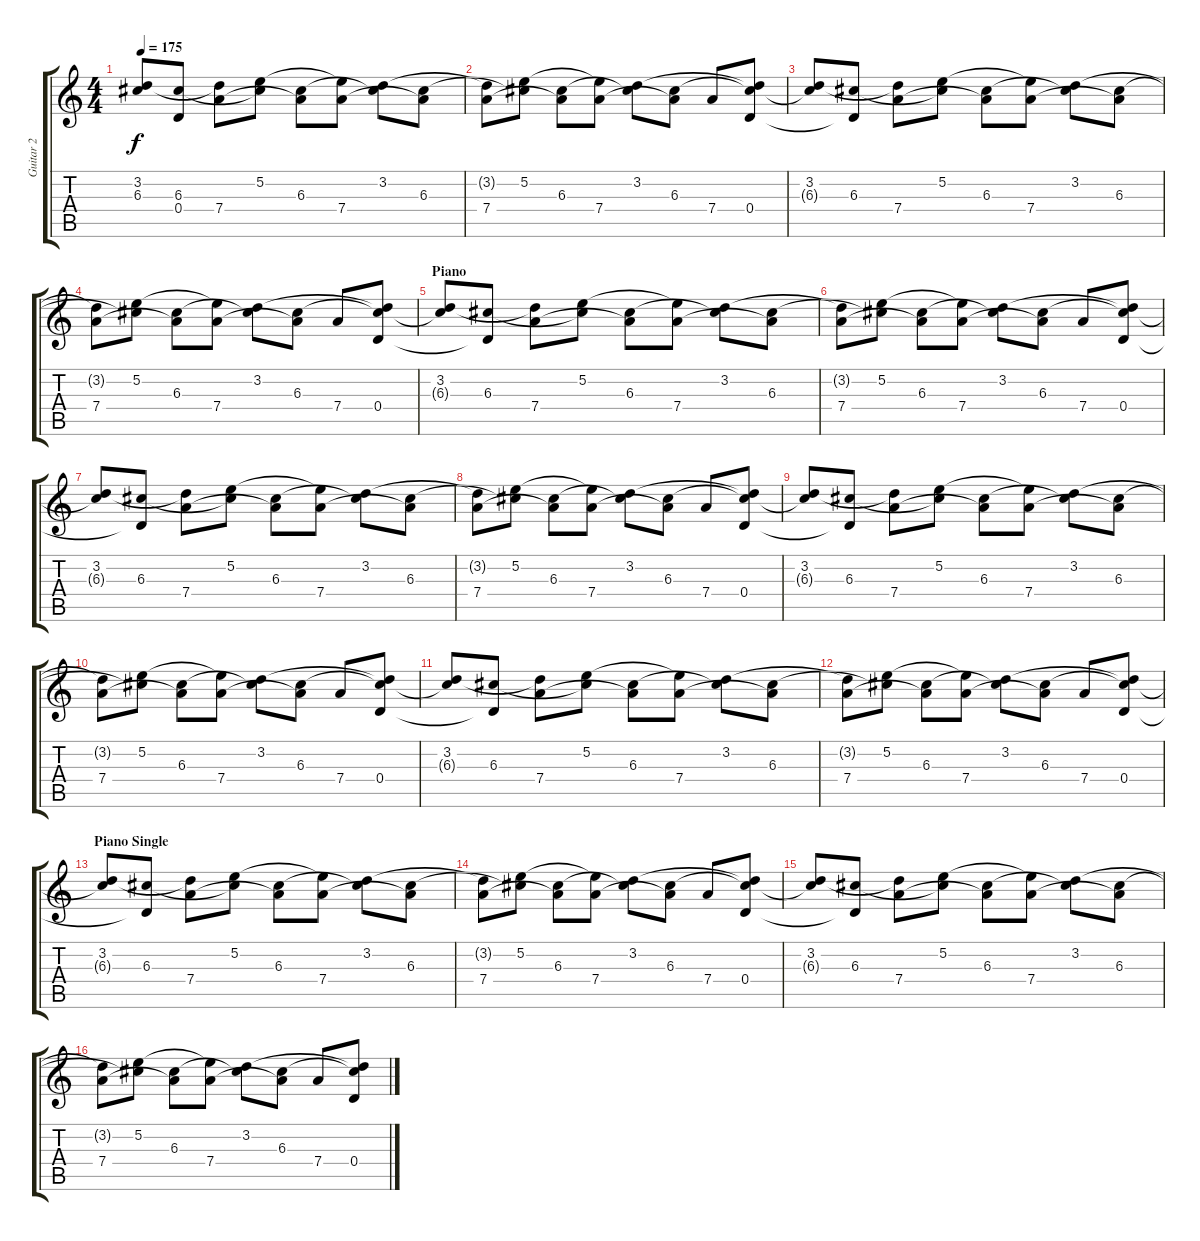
\track ("Guitar 2" "Guitar 2") {instrument acousticguitarsteel}
\staff {score tabs}
\tuning (E4 B3 G3 D3 A2 E2) {hide}
\ts (4 4)
\tempo 175
\clef g2
\ks c
(3.2 6.3{t}).8{dy f} (6.3 0.4{t}).8 (3.2{t} 7.4).8 (5.2 6.3{t}).8 (6.3 7.4{t}).8 (5.2{t} 7.4).8 (3.2 6.3{t}).8 (6.3 7.4{t}).8 |
(3.2{t} 7.4).8 (5.2 6.3{t}).8 (6.3 7.4{t}).8 (5.2{t} 7.4).8 (3.2 6.3{t}).8 (6.3 7.4{t}).8 7.4.8 (3.2{t} 6.3{t} 0.4).8 |
(3.2 6.3{t}).8 (6.3 0.4{t}).8 (3.2{t} 7.4).8 (5.2 6.3{t}).8 (6.3 7.4{t}).8 (5.2{t} 7.4).8 (3.2 6.3{t}).8 (6.3 7.4{t}).8 |
(3.2{t} 7.4).8 (5.2 6.3{t}).8 (6.3 7.4{t}).8 (5.2{t} 7.4).8 (3.2 6.3{t}).8 (6.3 7.4{t}).8 7.4.8 (3.2{t} 6.3{t} 0.4).8 |
\section ("" "Piano")
(3.2 6.3{t}).8 (6.3 0.4{t}).8 (3.2{t} 7.4).8 (5.2 6.3{t}).8 (6.3 7.4{t}).8 (5.2{t} 7.4).8 (3.2 6.3{t}).8 (6.3 7.4{t}).8 |
(3.2{t} 7.4).8 (5.2 6.3{t}).8 (6.3 7.4{t}).8 (5.2{t} 7.4).8 (3.2 6.3{t}).8 (6.3 7.4{t}).8 7.4.8 (3.2{t} 6.3{t} 0.4).8 |
(3.2 6.3{t}).8 (6.3 0.4{t}).8 (3.2{t} 7.4).8 (5.2 6.3{t}).8 (6.3 7.4{t}).8 (5.2{t} 7.4).8 (3.2 6.3{t}).8 (6.3 7.4{t}).8 |
(3.2{t} 7.4).8 (5.2 6.3{t}).8 (6.3 7.4{t}).8 (5.2{t} 7.4).8 (3.2 6.3{t}).8 (6.3 7.4{t}).8 7.4.8 (3.2{t} 6.3{t} 0.4).8 |
(3.2 6.3{t}).8 (6.3 0.4{t}).8 (3.2{t} 7.4).8 (5.2 6.3{t}).8 (6.3 7.4{t}).8 (5.2{t} 7.4).8 (3.2 6.3{t}).8 (6.3 7.4{t}).8 |
(3.2{t} 7.4).8 (5.2 6.3{t}).8 (6.3 7.4{t}).8 (5.2{t} 7.4).8 (3.2 6.3{t}).8 (6.3 7.4{t}).8 7.4.8 (3.2{t} 6.3{t} 0.4).8 |
(3.2 6.3{t}).8 (6.3 0.4{t}).8 (3.2{t} 7.4).8 (5.2 6.3{t}).8 (6.3 7.4{t}).8 (5.2{t} 7.4).8 (3.2 6.3{t}).8 (6.3 7.4{t}).8 |
(3.2{t} 7.4).8 (5.2 6.3{t}).8 (6.3 7.4{t}).8 (5.2{t} 7.4).8 (3.2 6.3{t}).8 (6.3 7.4{t}).8 7.4.8 (3.2{t} 6.3{t} 0.4).8 |
\section ("" "Piano Single")
(3.2 6.3{t}).8 (6.3 0.4{t}).8 (3.2{t} 7.4).8 (5.2 6.3{t}).8 (6.3 7.4{t}).8 (5.2{t} 7.4).8 (3.2 6.3{t}).8 (6.3 7.4{t}).8 |
(3.2{t} 7.4).8 (5.2 6.3{t}).8 (6.3 7.4{t}).8 (5.2{t} 7.4).8 (3.2 6.3{t}).8 (6.3 7.4{t}).8 7.4.8 (3.2{t} 6.3{t} 0.4).8 |
(3.2 6.3{t}).8 (6.3 0.4{t}).8 (3.2{t} 7.4).8 (5.2 6.3{t}).8 (6.3 7.4{t}).8 (5.2{t} 7.4).8 (3.2 6.3{t}).8 (6.3 7.4{t}).8 |
(3.2{t} 7.4).8 (5.2 6.3{t}).8 (6.3 7.4{t}).8 (5.2{t} 7.4).8 (3.2 6.3{t}).8 (6.3 7.4{t}).8 7.4.8 (3.2{t} 6.3{t} 0.4).8
